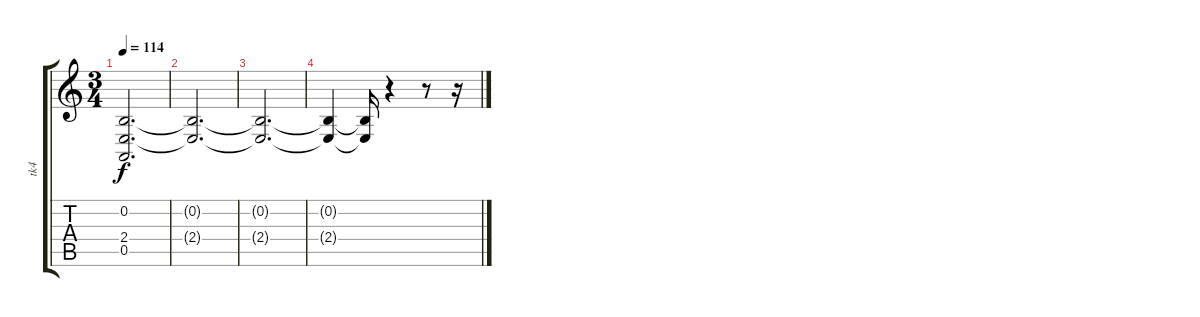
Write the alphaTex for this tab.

\track ("tk4" "tk4") {instrument stringensemble1}
\staff {score tabs}
\tuning (E4 B3 G3 D3 A2 E2) {hide}
\ts (3 4)
\tempo 114
\clef g2
\ks c
(0.2{t} 2.4{t} 0.5{t}).2{d dy f} |
(0.2{t} 2.4{t}).2{d} |
(0.2{t} 2.4{t}).2{d} |
(0.2{t} 2.4{t}).4 (0.2{t} 2.4{t}).16 r.4 r.8 r.16
